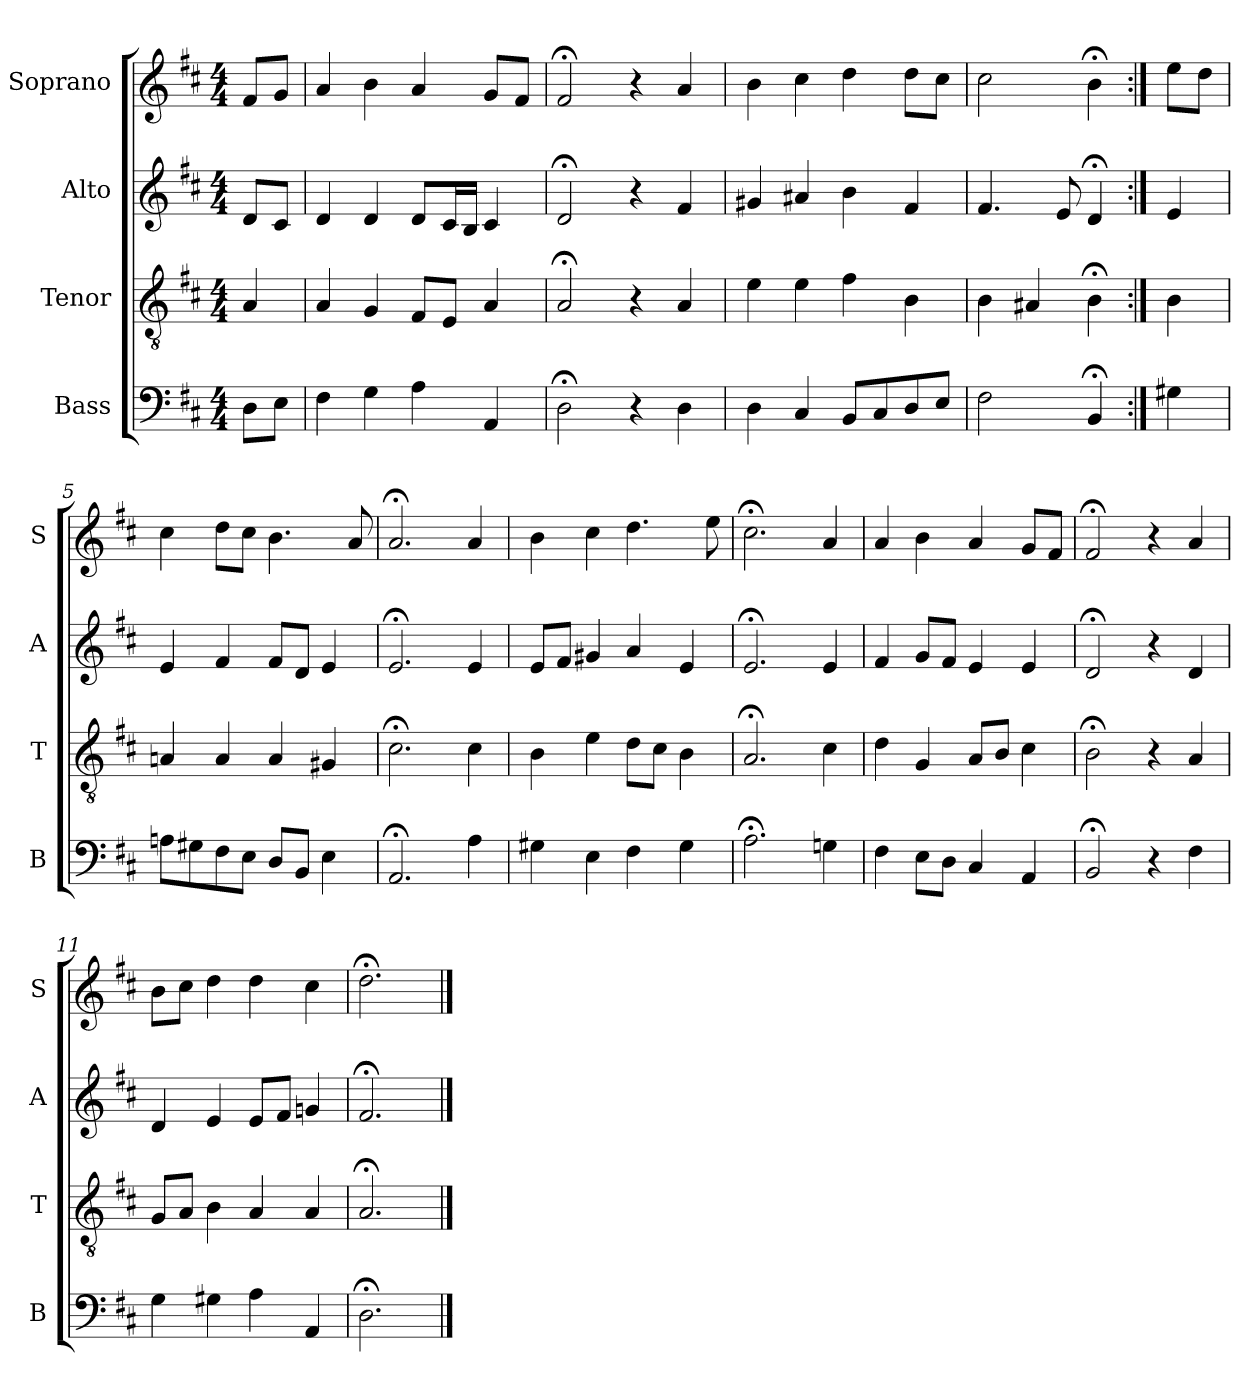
**kern	**kern	**kern	**kern
*part4	*part3	*part2	*part1
*staff4	*staff3	*staff2	*staff1
*I"Bass	*I"Tenor	*I"Alto	*I"Soprano
*I'B	*I'T	*I'A	*I'S
*clefF4	*clefGv2	*clefG2	*clefG2
*k[f#c#]	*k[f#c#]	*k[f#c#]	*k[f#c#]
*D:	*D:	*D:	*D:
*M4/4	*M4/4	*M4/4	*M4/4
*MM100	*MM100	*MM100	*MM100
=	=	=	=
8DL	4A	8dL	8f#L
8EJ	.	8c#J	8gJ
=1	=1	=1	=1
4F#	4A	4d	4a
4G	4G	4d	4b
4A	8F#L	8dL	4a
.	8EJ	16c#L	.
.	.	16BJJ	.
4AA	4A	4c#	8gL
.	.	.	8f#J
=2	=2	=2	=2
2D;<	2A;<	2d;<	2f#;<
4r	4r	4r	4r
4D	4A	4f#	4a
=3	=3	=3	=3
4D	4e	4g#X	4b
4C#	4e	4a#X	4cc#
8BBL	4f#	4b	4dd
8C#	.	.	.
8D	4B	4f#	8ddL
8EJ	.	.	8cc#J
=4	=4	=4	=4
2F#	4B	4.f#	2cc#
.	4A#X	.	.
.	.	8e	.
4BB;<	4B;<	4d;<	4b;<
=:|!	=:|!	=:|!	=:|!
4G#X	4B	4e	8eeL
.	.	.	8ddJ
=5	=5	=5	=5
8AnL	4An	4e	4cc#
8G#X	.	.	.
8F#	4A	4f#	8ddL
8EJ	.	.	8cc#J
8DL	4A	8f#L	4.b
8BBJ	.	8dJ	.
4E	4G#X	4e	.
.	.	.	8a
=6	=6	=6	=6
2.AA;<	2.c#;<	2.e;<	2.a;<
4A	4c#	4e	4a
=7	=7	=7	=7
4G#X	4B	8eL	4b
.	.	8f#J	.
4E	4e	4g#X	4cc#
4F#	8dL	4a	4.dd
.	8c#J	.	.
4G#	4B	4e	.
.	.	.	8ee
=8	=8	=8	=8
2.A;<	2.A;<	2.e;<	2.cc#;<
4Gn	4c#	4e	4a
=9	=9	=9	=9
4F#	4d	4f#	4a
8EL	4G	8gL	4b
8DJ	.	8f#J	.
4C#	8AL	4e	4a
.	8BJ	.	.
4AA	4c#	4e	8gL
.	.	.	8f#J
=10	=10	=10	=10
2BB;<	2B;<	2d;<	2f#;<
4r	4r	4r	4r
4F#	4A	4d	4a
=11	=11	=11	=11
4G	8GL	4d	8bL
.	8AJ	.	8cc#J
4G#X	4B	4e	4dd
4A	4A	8eL	4dd
.	.	8f#J	.
4AA	4A	4gn	4cc#
=12	=12	=12	=12
2.D;<	2.A;<	2.f#;<	2.dd;<
==	==	==	==
*-	*-	*-	*-
